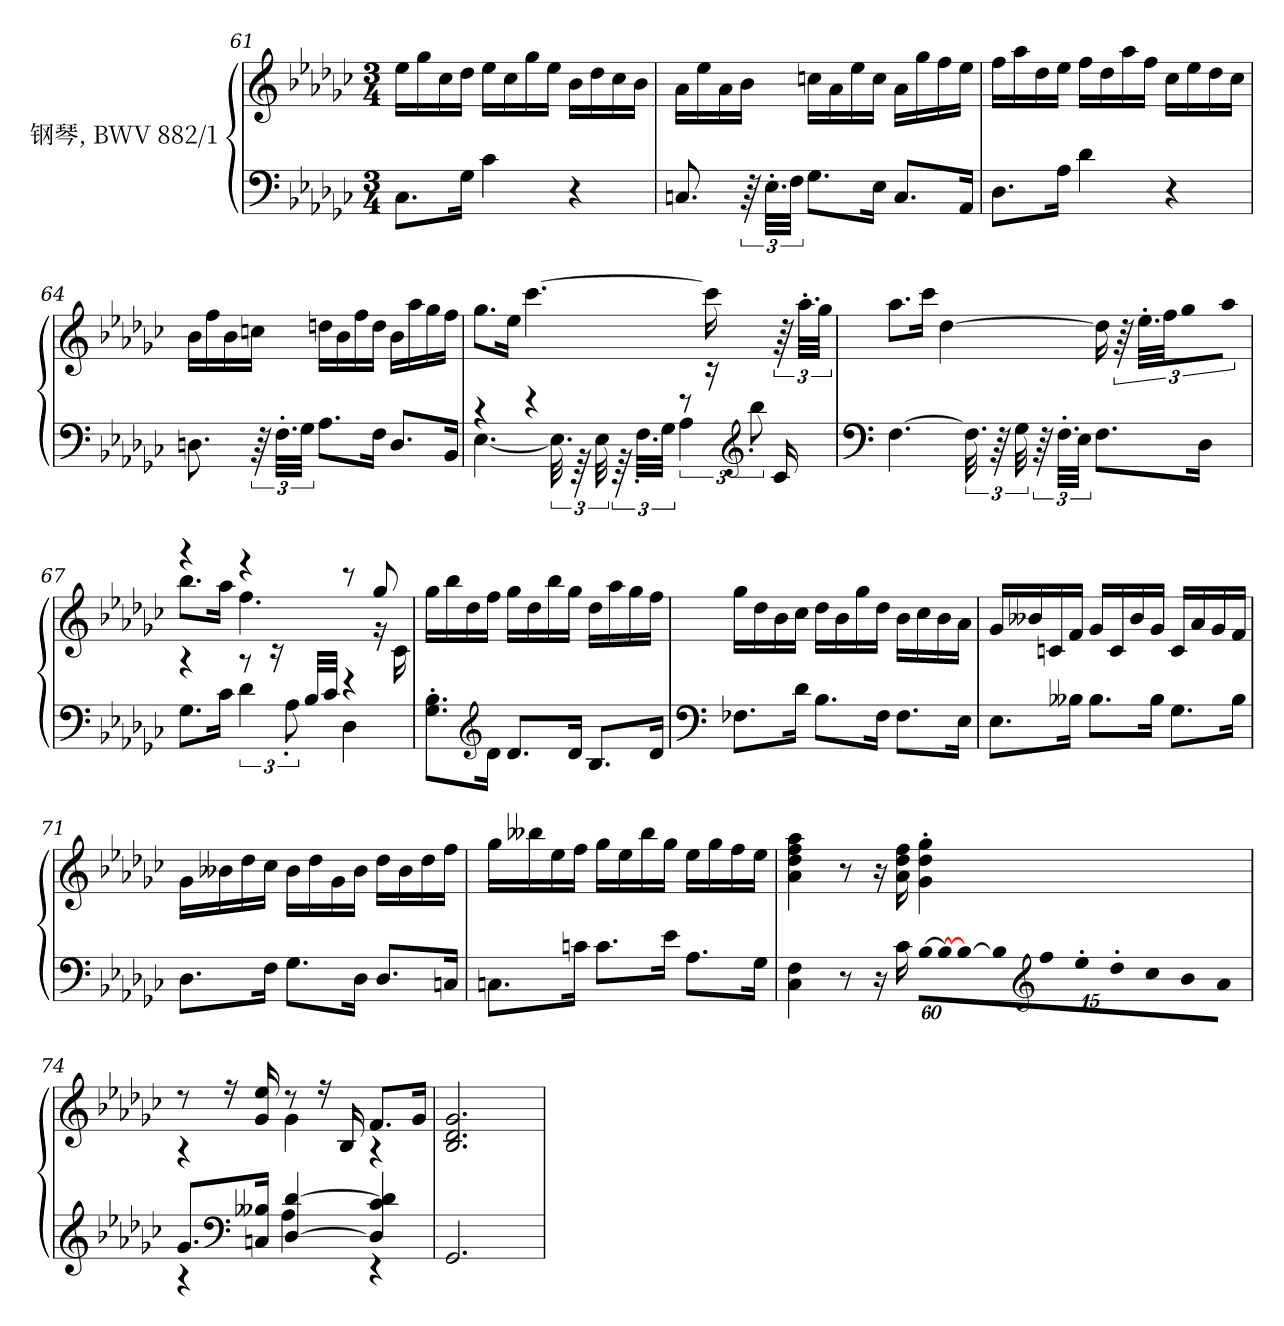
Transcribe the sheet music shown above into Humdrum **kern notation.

**kern	**kern
*part1	*part1
*staff2	*staff1
*I"钢琴, BWV 882/1	*
*clefF4	*clefG2
*k[b-e-a-d-g-c-]	*k[b-e-a-d-g-c-]
*M3/4	*M3/4
=61	=61
8.C-\L	16ee-\LL
.	16gg-\
.	16cc-\
16G-\Jk	16dd-\JJ
4c-\	16ee-\LL
.	16cc-\
.	16gg-\
.	16ee-\JJ
4r	16b-\LL
.	16dd-\
.	16cc-\
.	16b-\JJ
=62	=62
8.Cn/	16a-\LL
.	16ee-\
.	16a-\
96r	16b-\JJ
48.E-'\LLL	.
48F\JJJ	.
8.G-\L	16ccn\LL
.	16a-\
.	16ee-\
16E-\Jk	16cc\JJ
8.C/L	16a-\LL
.	16gg-\
.	16ff\
16AA-/Jk	16ee-\JJ
!!LO:LB:g=z
=63	=63
8.D-\L	16ff\LL
.	16aa-\
.	16dd-\
16A-\Jk	16ee-\JJ
4d-\	16ff\LL
.	16dd-\
.	16aa-\
.	16ff\JJ
4r	16cc-\LL
.	16ee-\
.	16dd-\
.	16cc-\JJ
=64	=64
8.Dn\	16b-\LL
.	16ff\
.	16b-\
96r	16ccn\JJ
48.F'\LLL	.
48G-\JJJ	.
8.A-\L	16ddn\LL
.	16b-\
.	16ff\
16F\Jk	16dd\JJ
8.D/L	16b-\LL
.	16aa-\
.	16gg-\
16BB-/Jk	16ff\JJ
!!LO:LB:g=z
=65	=65
*^	*
4r	[4.E-\	8.gg-\L
.	.	16ee-\Jk
4r	.	[4.ccc-\
.	48.E-\]	.
.	96r	.
.	48E-\	.
.	96r	.
.	48.F'\LLL	.
.	48G-\JJJ	.
8r	6A-\	.
16r	.	16ccc-\]
*clefG2	*	*
.	12bb-'\	.
16c-/	.	96r
.	.	48.aa-'\LLL
.	.	48gg-\JJJ
*v	*v	*
=66	=66
*clefF4	*
[4.F\	8.aa-\L
.	16ccc-\Jk
.	[4dd-\
48.F\]	.
96r	.
48G-\	.
96r	.
48.F'\LLL	.
48E-\JJJ	.
8.F\L	16dd-\]
.	96r
.	48.ee-'\LLL
.	48ff\J
.	16gg-\
16D-\Jk	16aa-\JJ
!!LO:LB:g=z
=67	=67
*^	*^
4r	8.G-\L	4r	8.bb-\L
.	16c-\Jk	.	16aa-\Jk
8r	6d-\	4r	4.ff\
16r	.	.	.
.	12A-'\	.	.
32B-/LLL	.	.	.
32c-/JJJ	.	.	.
4r	4D-\	8r	.
.	.	8gg-/	16r
.	.	.	16c-\
*v	*v	*	*
*	*v	*v
=68	=68
8.G-\' 8.B-\'L	16gg-\LL
.	16bb-\
.	16dd-\
*clefG2	*
16d-\Jk	16ff\JJ
8.d-/L	16gg-\LL
.	16dd-\
.	16bb-\
16d-/Jk	16gg-\JJ
8.B-/L	16dd-\LL
.	16aa-\
.	16gg-\
16d-/Jk	16ff\JJ
=69	=69
*clefF4	*
8.F-X\L	16gg-\LL
.	16dd-\
.	16b-\
16d-\Jk	16cc-\JJ
8.B-\L	16dd-\LL
.	16b-\
.	16gg-\
16F-\Jk	16dd-\JJ
8.F-\L	16b-\LL
.	16cc-\
.	16b-\
16E-\Jk	16a-\JJ
!!LO:PB:g=z
=70	=70
8.E-\L	16g-/LL
.	16b--X/
.	16cn/
16B--X\Jk	16f/JJ
8.B--\L	16g-/LL
.	16c/
.	16b--/
16B--\Jk	16g-/JJ
8.G-\L	16c/LL
.	16a-/
.	16g-/
16B--\Jk	16f/JJ
=71	=71
8.D-\L	16g-\LL
.	16b--X\
.	16dd-\
16F\Jk	16cc-\JJ
8.G-\L	16b--\LL
.	16dd-\
.	16g-\
16D-\Jk	16b--\JJ
8.D-/L	16dd-\LL
.	16b--\
.	16dd-\
16Cn/Jk	16ff\JJ
=72	=72
8.Cn\L	16gg-\LL
.	16bb--X\
.	16ee-\
16cn\Jk	16ff\JJ
8.c\L	16gg-\LL
.	16ee-\
.	16bb--\
16e-\Jk	16gg-\JJ
8.A-\L	16ee-\LL
.	16gg-\
.	16ff\
16G-\Jk	16ee-\JJ
!!LO:LB:g=z
=73	=73
4C-\ 4F\	4a-\ 4dd-\ 4ff\ 4aa-\
*	*MM68
8r	8r
16r	16r
16c-\	16a-\ 16dd-\ 16ff\
*Xbrackettup	*
!LO:N:vis=32	!
[1920%53B-\LLL	4g-\' 4dd-\' 4gg-\'
!LO:N:vis=32	!
1920%53B-\_	.
1920ryy	.
!LO:N:vis=32	!
1920%53B-\_	.
!LO:N:vis=64	!
640%9B-\L]	.
*clefG2	*
!LO:N:vis=64	!
640%9ff\J	.
!LO:N:vis=32	!
1920%53ee-'\	.
!LO:N:vis=32	!
1920%53dd-'\	.
!LO:N:vis=32	!
1920%53cc-\	.
!LO:N:vis=32	!
1920%53b-\	.
1920ryy	.
!LO:N:vis=32	!
1920%53a-\JJJ	.
=74	=74
*^	*^
8.g-/L	4r	8r	4r
*	*	*MM62	*
.	.	16r	.
*clefF4	*	*	*
16Cn/ 16B--X/Jk	.	16g-/ 16ee-/	.
[4D-/ [4d-/	4A-\	8r	4g-\
.	.	16r	.
.	.	16B-/	.
4D-/] 4c-/ 4d-/]	4r	8.f/L	4r
.	.	16g-/Jk	.
*v	*v	*	*
*	*v	*v
=75	=75
2.GG-/	2.B-/ 2.d-/ 2.g-/
=	=
*-	*-
